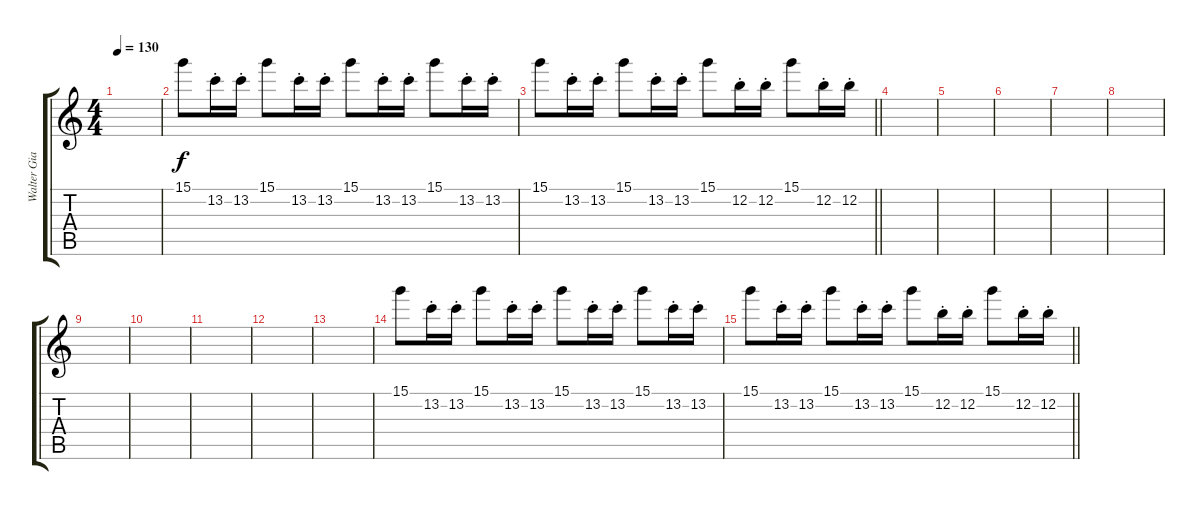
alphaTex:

\track ("Walter Giardino" "Walter Gia") {instrument distortionguitar}
\staff {score tabs}
\tuning (E4 B3 G3 D3 A2 E2) {hide}
\ts (4 4)
\tempo 130
\clef g2
\ks c
|
15.1.8 13.2{st}.16 13.2{st}.16 15.1.8 13.2{st}.16 13.2{st}.16 15.1.8 13.2{st}.16 13.2{st}.16 15.1.8 13.2{st}.16 13.2{st}.16 |
\barLineRight lightlight
15.1.8 13.2{st}.16 13.2{st}.16 15.1.8 13.2{st}.16 13.2{st}.16 15.1.8 12.2{st}.16 12.2{st}.16 15.1.8 12.2{st}.16 12.2{st}.16 |
|
|
|
|
|
|
|
|
|
|
15.1.8 13.2{st}.16 13.2{st}.16 15.1.8 13.2{st}.16 13.2{st}.16 15.1.8 13.2{st}.16 13.2{st}.16 15.1.8 13.2{st}.16 13.2{st}.16 |
\barLineRight lightlight
15.1.8 13.2{st}.16 13.2{st}.16 15.1.8 13.2{st}.16 13.2{st}.16 15.1.8 12.2{st}.16 12.2{st}.16 15.1.8 12.2{st}.16 12.2{st}.16
